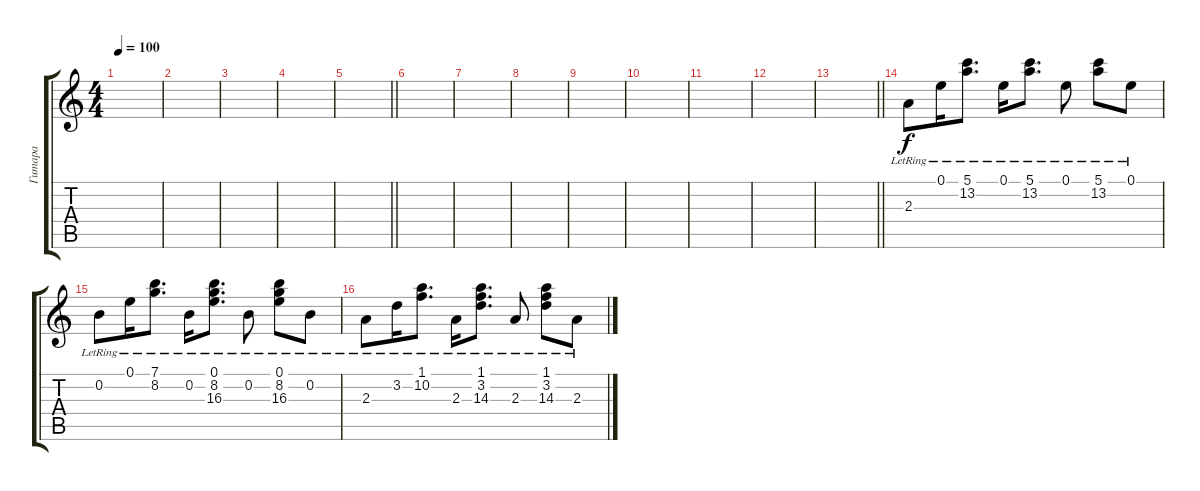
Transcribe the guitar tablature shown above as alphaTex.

\track ("Гитара" "Гитара") {instrument acousticguitarsteel}
\staff {score tabs}
\tuning (E4 B3 G3 D3 A2 E2) {hide}
\ts (4 4)
\tempo 100
\clef g2
\ks c
|
|
|
|
\barLineRight lightlight
|
|
|
|
|
|
|
|
\barLineRight lightlight
|
2.3{lr}.8 0.1{lr}.16 (5.1{lr} 13.2{lr}).8{d} 0.1{lr}.16 (5.1{lr} 13.2{lr}).8{d} 0.1{lr}.8 (5.1{lr} 13.2{lr}).8 0.1{lr}.8 |
0.2{lr}.8 0.1{lr}.16 (7.1{lr} 8.2{lr}).8{d} 0.2{lr}.16 (0.1{lr} 8.2{lr} 16.3{lr}).8{d} 0.2{lr}.8 (0.1{lr} 8.2{lr} 16.3{lr}).8 0.2{lr}.8 |
2.3{lr}.8 3.2{lr}.16 (1.1{lr} 10.2{lr}).8{d} 2.3{lr}.16 (1.1{lr} 3.2{lr} 14.3{lr}).8{d} 2.3{lr}.8 (1.1{lr} 3.2{lr} 14.3{lr}).8 2.3{lr}.8
